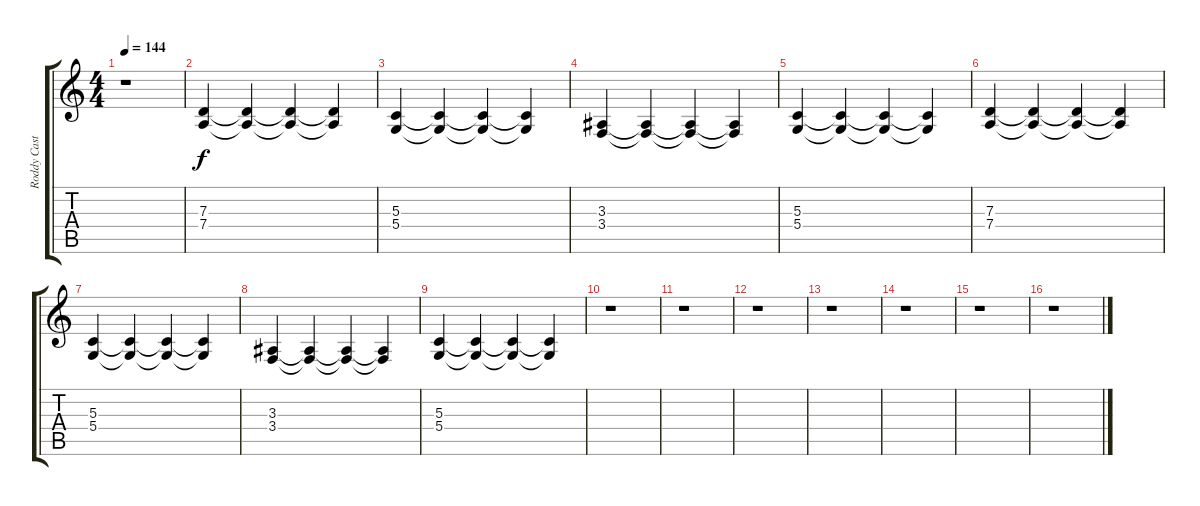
\track ("Roddy Castro" "Roddy Cast") {instrument synthstrings2}
\staff {score tabs}
\tuning (E4 B3 G3 D3 A2 E2) {hide}
\ts (4 4)
\tempo 144
\clef g2
\ks c
r.1{dy f} |
(7.3 7.4).4 (7.3{t} 7.4{t}).4 (7.3{t} 7.4{t}).4 (7.3{t} 7.4{t}).4 |
(5.3 5.4).4 (5.3{t} 5.4{t}).4 (5.3{t} 5.4{t}).4 (5.3{t} 5.4{t}).4 |
(3.3 3.4).4 (3.3{t} 3.4{t}).4 (3.3{t} 3.4{t}).4 (3.3{t} 3.4{t}).4 |
(5.3 5.4).4 (5.3{t} 5.4{t}).4 (5.3{t} 5.4{t}).4 (5.3{t} 5.4{t}).4 |
(7.3 7.4).4 (7.3{t} 7.4{t}).4 (7.3{t} 7.4{t}).4 (7.3{t} 7.4{t}).4 |
(5.3 5.4).4 (5.3{t} 5.4{t}).4 (5.3{t} 5.4{t}).4 (5.3{t} 5.4{t}).4 |
(3.3 3.4).4 (3.3{t} 3.4{t}).4 (3.3{t} 3.4{t}).4 (3.3{t} 3.4{t}).4 |
(5.3 5.4).4 (5.3{t} 5.4{t}).4 (5.3{t} 5.4{t}).4 (5.3{t} 5.4{t}).4 |
r.1 |
r.1 |
r.1 |
r.1 |
r.1 |
r.1 |
r.1
